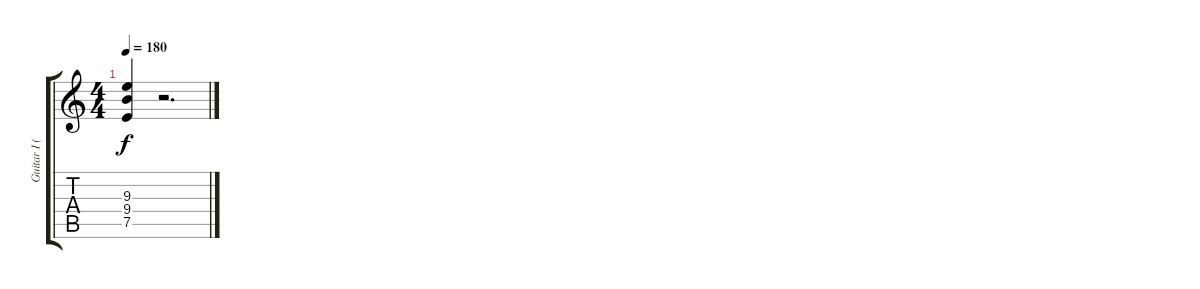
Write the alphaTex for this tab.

\track ("Guitar I (Kuzya)" "Guitar I (") {instrument distortionguitar}
\staff {score tabs}
\tuning (E4 B3 G3 D3 A2 E2) {hide}
\ts (4 4)
\tempo 180
\clef g2
\ks c
(9.3 9.4 7.5).4{dy f} r.2{d}
